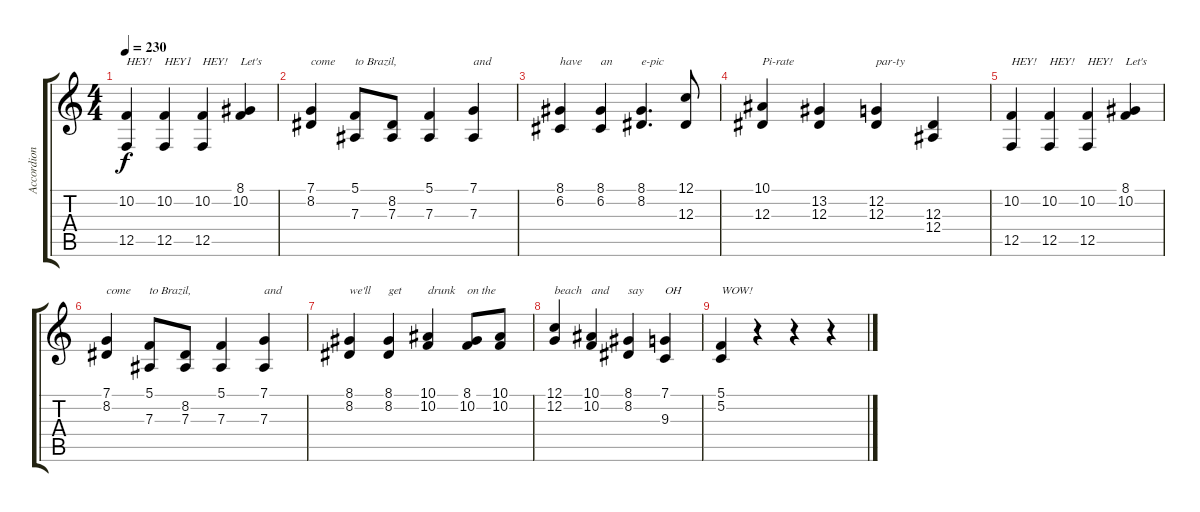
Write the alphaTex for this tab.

\track ("Accordion" "Accordion") {instrument accordion}
\staff {score tabs}
\tuning (C4 G3 Eb3 Bb2 F2 C2) {hide}
\ts (4 4)
\tempo 230
\clef g2
\ks c
(10.2 12.5).4{txt "HEY!" dy f} (10.2 12.5).4{txt "HEY1"} (10.2 12.5).4{txt "HEY!"} (8.1 10.2).4{txt "Let's"} |
(7.1 8.2).4{txt "come"} (5.1 7.3).8{txt "to Brazil,"} (8.2 7.3).8 (5.1 7.3).4 (7.1 7.3).4{txt "and"} |
(8.1 6.2).4{txt "have"} (8.1 6.2).4{txt "an"} (8.1 8.2).4{d txt "e-pic"} (12.1 12.3).8 |
(10.1 12.3).4{txt "Pi-rate"} (13.2 12.3).4 (12.2 12.3).4{txt "par-ty"} (12.3 12.4).4 |
(10.2 12.5).4{txt "HEY!"} (10.2 12.5).4{txt "HEY!"} (10.2 12.5).4{txt "HEY!"} (8.1 10.2).4{txt "Let's"} |
(7.1 8.2).4{txt "come"} (5.1 7.3).8{txt "to Brazil,"} (8.2 7.3).8 (5.1 7.3).4 (7.1 7.3).4{txt "and"} |
(8.1 8.2).4{txt "we'll"} (8.1 8.2).4{txt "get"} (10.1 10.2).4{txt "drunk"} (8.1 10.2).8{txt "on the"} (10.1 10.2).8 |
(12.1 12.2).4{txt "beach"} (10.1 10.2).4{txt "and"} (8.1 8.2).4{txt "say"} (7.1 9.3).4{txt "OH"} |
(5.1 5.2).4{txt "WOW!"} r.4 r.4 r.4
